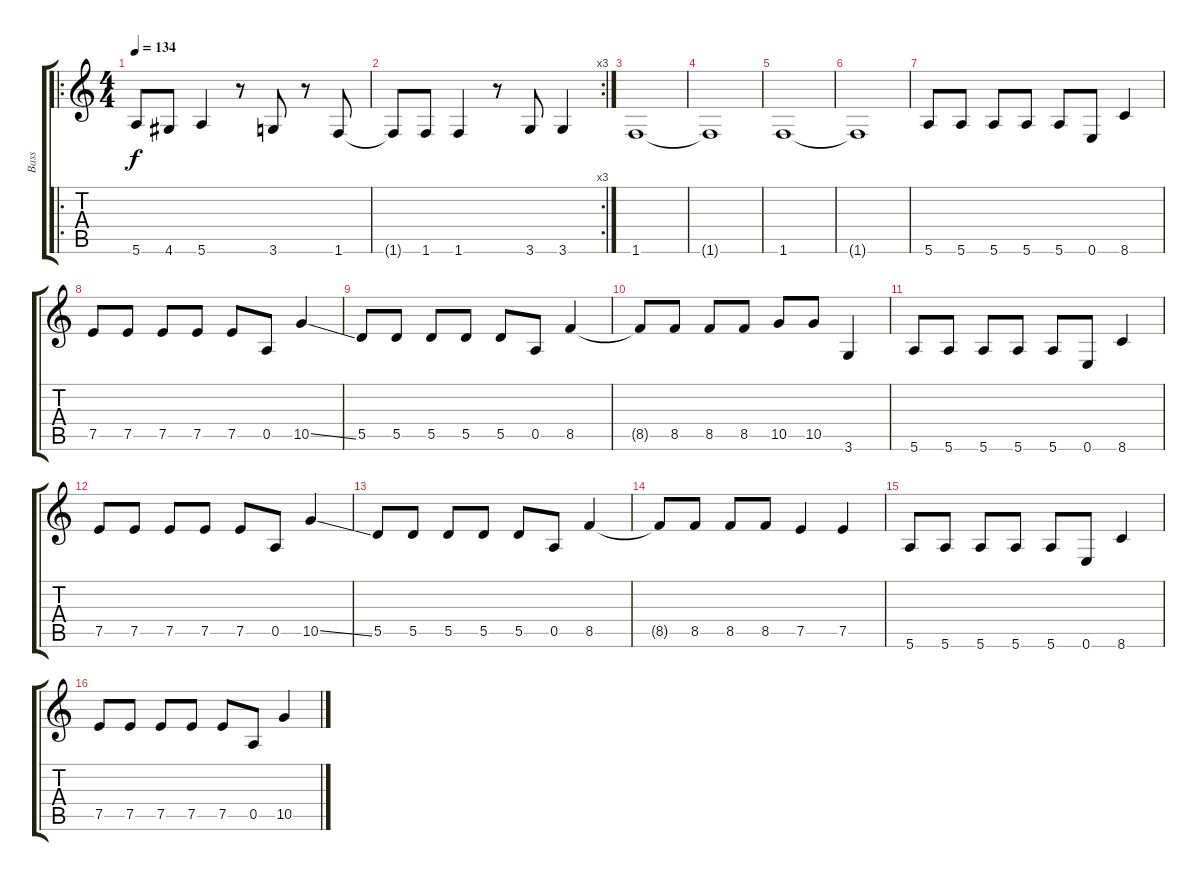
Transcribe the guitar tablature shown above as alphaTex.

\track ("Bass" "Bass") {instrument electricbassfinger}
\staff {score tabs}
\tuning (E4 B3 G3 D3 A2 E2) {hide}
\ro
\ts (4 4)
\tempo 134
\clef g2
\ks c
5.6.8{dy f volume 13} 4.6.8 5.6.4 r.8 3.6.8 r.8 1.6.8 |
\rc 3
1.6{t}.8 1.6.8 1.6.4 r.8 3.6.8 3.6.4 |
1.6.1 |
1.6{t}.1 |
1.6.1 |
1.6{t}.1 |
5.6.8 5.6.8 5.6.8 5.6.8 5.6.8 0.6.8 8.6.4 |
7.5.8 7.5.8 7.5.8 7.5.8 7.5.8 0.5.8 10.5{ss}.4 |
5.5.8 5.5.8 5.5.8 5.5.8 5.5.8 0.5.8 8.5.4 |
8.5{t}.8 8.5.8 8.5.8 8.5.8 10.5.8 10.5.8 3.6.4 |
5.6.8 5.6.8 5.6.8 5.6.8 5.6.8 0.6.8 8.6.4 |
7.5.8 7.5.8 7.5.8 7.5.8 7.5.8 0.5.8 10.5{ss}.4 |
5.5.8 5.5.8 5.5.8 5.5.8 5.5.8 0.5.8 8.5.4 |
8.5{t}.8 8.5.8 8.5.8 8.5.8 7.5.4 7.5.4 |
5.6.8 5.6.8 5.6.8 5.6.8 5.6.8 0.6.8 8.6.4 |
7.5.8 7.5.8 7.5.8 7.5.8 7.5.8 0.5.8 10.5{ss}.4
